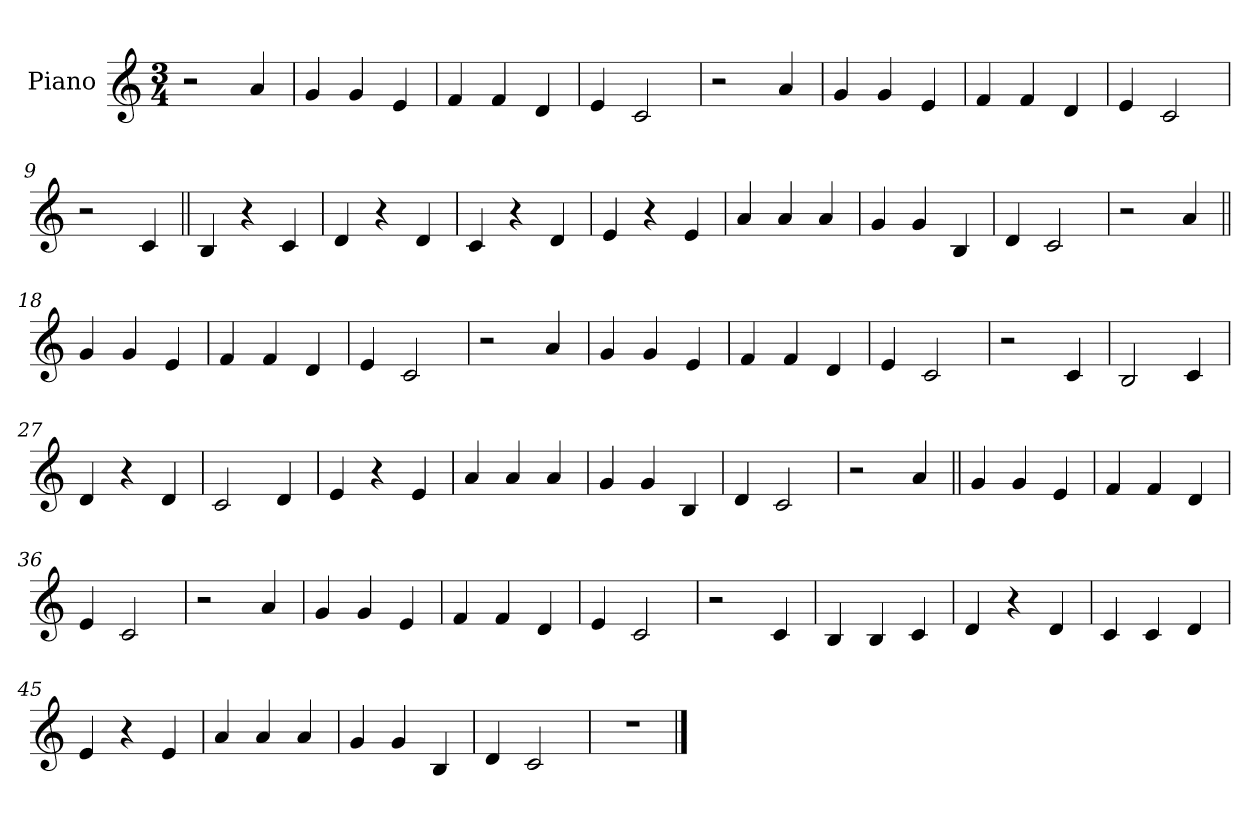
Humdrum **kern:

**kern
*part1
*staff1
*I"Piano
*I'Pno.
*clefG2
*k[]
*M3/4
*MM160
=1
2r
4a!
=2
4g!
4g!
4e!
=3
4f!
4f!
4d!
=4
4e!
2c!
=5
2r
4a!
=6
4g!
4g!
4e!
=7
4f!
4f!
4d!
=8
4e!
2c!
=9
2r
4c!
=10||
4B!
4r
4c!
=11
4d!
4r
4d!
=12
4c!
4r
4d!
=13
4e!
4r
4e!
=14
4a!
4a!
4a!
=15
4g!
4g!
4B!
=16
4d!
2c!
=17
2r
4a
=18||
4g
4g
4e
=19
4f
4f
4d
=20
4e
2c
=21
2r
4a
=22
4g
4g
4e
=23
4f
4f
4d
=24
4e
2c
=25
2r
4c
=26
2B
4c
=27
4d
4r
4d
=28
2c
4d
=29
4e
4r
4e
=30
4a
4a
4a
=31
4g
4g
4B
=32
4d
2c
=33
2r
4a
=34||
4g
4g
4e
=35
4f
4f
4d
=36
4e
2c
=37
2r
4a
=38
4g
4g
4e
=39
4f
4f
4d
=40
4e
2c
=41
2r
4c
=42
4B
4B
4c
=43
4d
4r
4d
=44
4c
4c
4d
=45
4e
4r
4e
=46
4a
4a
4a
=47
4g
4g
4B
=48
4d
2c
=49
2.r
==
*-
